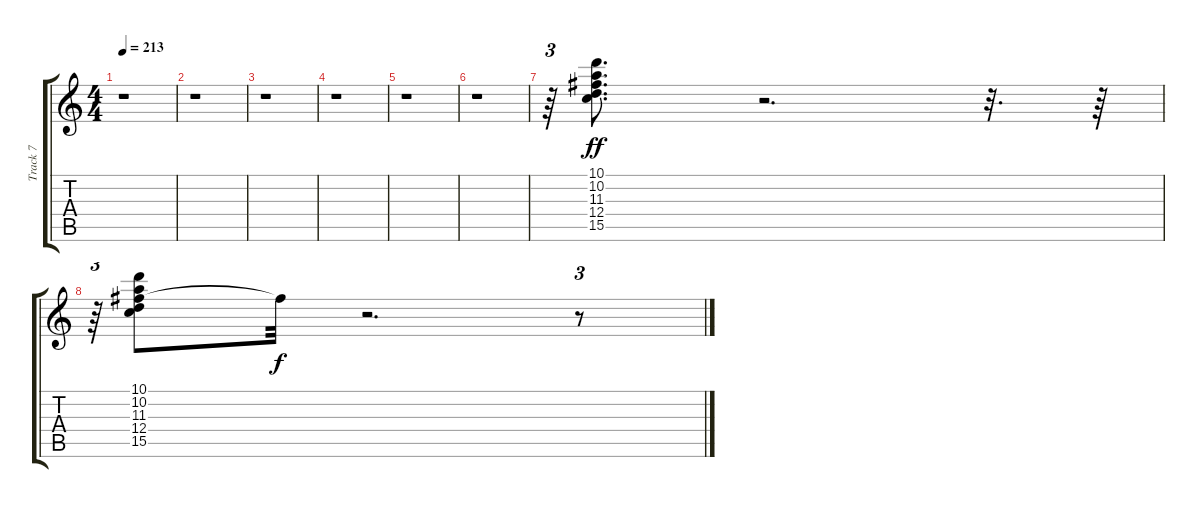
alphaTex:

\track ("Track 7" "Track 7") {instrument electricguitarjazz}
\staff {score tabs}
\tuning (E4 B3 G3 D3 A2 E2) {hide}
\ts (4 4)
\tempo 213
\clef g2
\ks c
r.1{dy f} |
r.1 |
r.1 |
r.1 |
r.1 |
r.1 |
r.64{tu (3 2)} (10.1 10.2 11.3 12.4 15.5).8{d dy ff} r.2{d} r.32{d} r.64 |
r.64{tu (3 2)} (10.1 10.2 11.3 12.4 15.5).8 11.3{t}.32{dy f} r.2{d} r.8{tu (3 2)}
